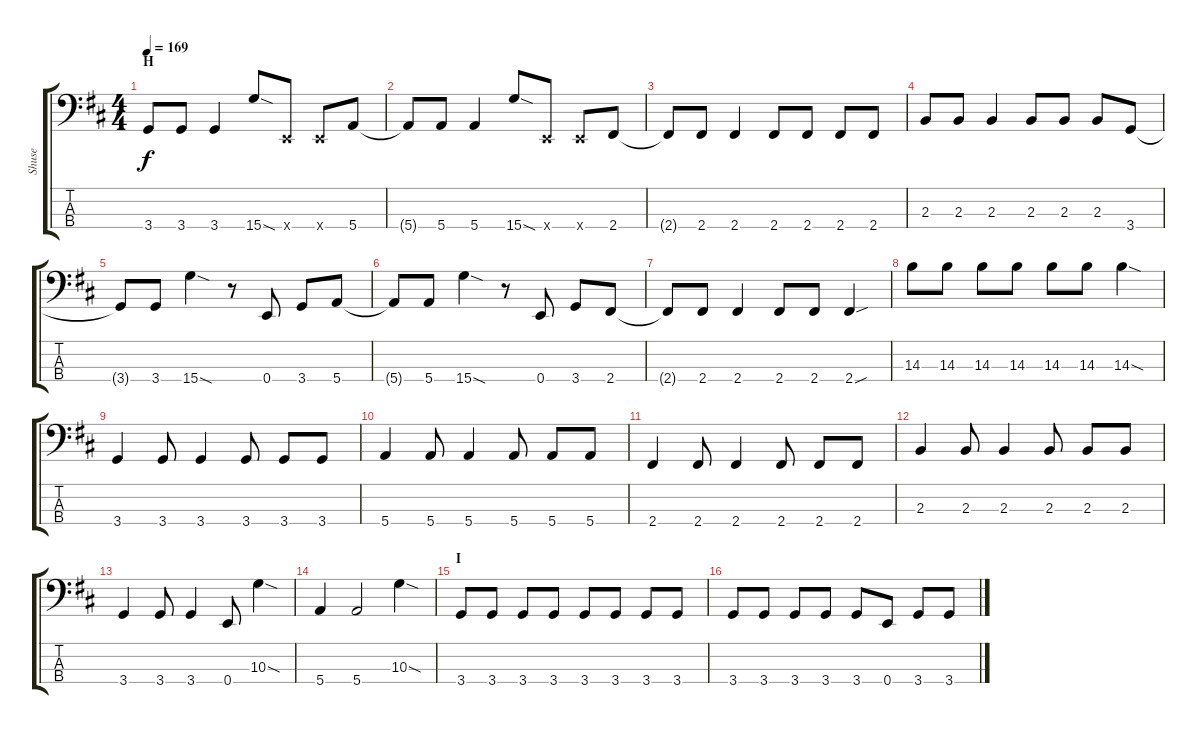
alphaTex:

\track ("Shuse" "Shuse") {instrument electricbasspick}
\staff {score tabs}
\tuning (G2 D2 A1 E1) {hide}
\ts (4 4)
\section ("" "H")
\tempo 169
\clef f4
\ks d
3.4{t}.8{dy f} 3.4.8 3.4.4 15.4{sod}.8 0.4{x}.8 0.4{x}.8 5.4.8 |
5.4{t}.8 5.4.8 5.4.4 15.4{sod}.8 0.4{x}.8 0.4{x}.8 2.4.8 |
2.4{t}.8 2.4.8 2.4.4 2.4.8 2.4.8 2.4.8 2.4.8 |
2.3.8 2.3.8 2.3.4 2.3.8 2.3.8 2.3.8 3.4.8 |
3.4{t}.8 3.4.8 15.4{sod}.4 r.8 0.4.8 3.4.8 5.4.8 |
5.4{t}.8 5.4.8 15.4{sod}.4 r.8 0.4.8 3.4.8 2.4.8 |
2.4{t}.8 2.4.8 2.4.4 2.4.8 2.4.8 2.4{sou}.4 |
14.3.8 14.3.8 14.3.8 14.3.8 14.3.8 14.3.8 14.3{sod}.4 |
3.4.4 3.4.8 3.4.4 3.4.8 3.4.8 3.4.8 |
5.4.4 5.4.8 5.4.4 5.4.8 5.4.8 5.4.8 |
2.4.4 2.4.8 2.4.4 2.4.8 2.4.8 2.4.8 |
2.3.4 2.3.8 2.3.4 2.3.8 2.3.8 2.3.8 |
3.4.4 3.4.8 3.4.4 0.4.8 10.3{sod}.4 |
5.4.4 5.4.2 10.3{sod}.4 |
\section ("" "I")
3.4.8 3.4.8 3.4.8 3.4.8 3.4.8 3.4.8 3.4.8 3.4.8 |
3.4.8 3.4.8 3.4.8 3.4.8 3.4.8 0.4.8 3.4.8 3.4.8
